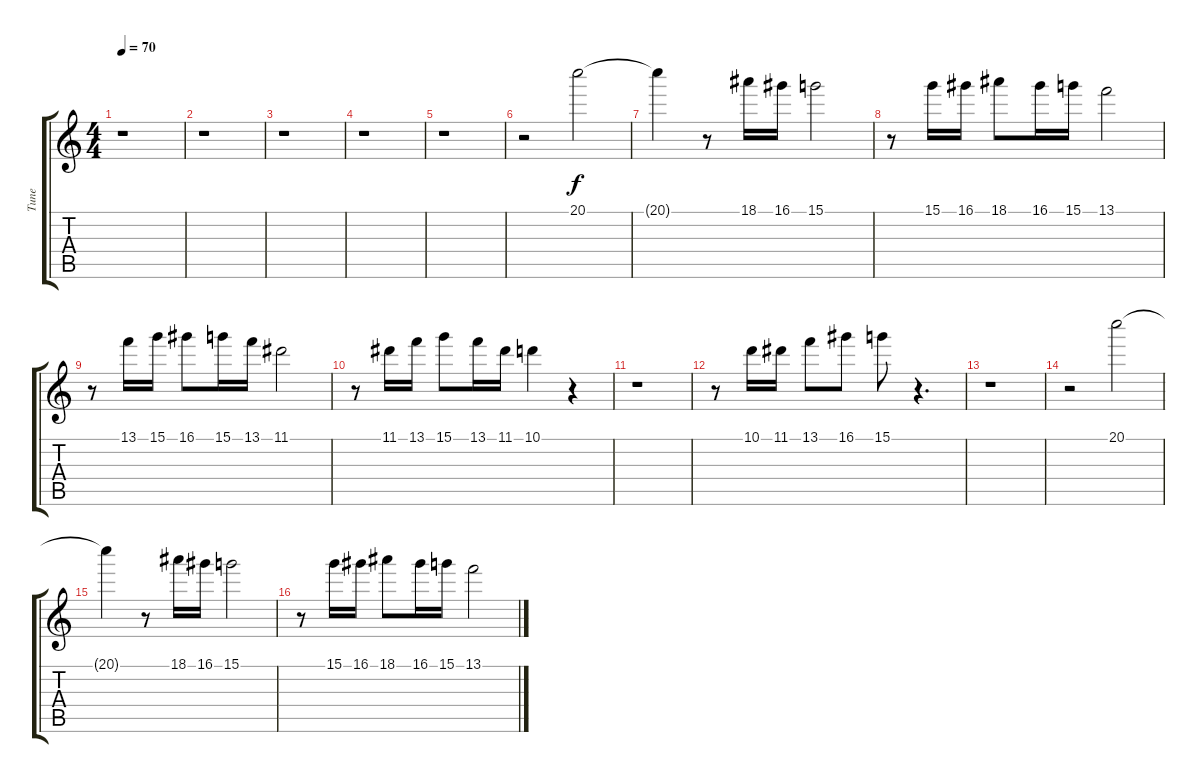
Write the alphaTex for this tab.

\track ("Tune" "Tune") {instrument overdrivenguitar}
\staff {score tabs}
\tuning (E4 B3 G3 D3 A2 E2) {hide}
\ts (4 4)
\tempo 70
\clef g2
\ks c
r.1{dy f} |
r.1 |
r.1 |
r.1 |
r.1 |
r.2 20.1.2 |
20.1{t}.4 r.8 18.1.16 16.1.16 15.1.2 |
r.8 15.1.16 16.1.16 18.1.8 16.1.16 15.1.16 13.1.2 |
r.8 13.1.16 15.1.16 16.1.8 15.1.16 13.1.16 11.1.2 |
r.8 11.1.16 13.1.16 15.1.8 13.1.16 11.1.16 10.1.4 r.4 |
r.1 |
r.8 10.1.16 11.1.16 13.1.8 16.1.8 15.1.8 r.4{d} |
r.1 |
r.2 20.1.2 |
20.1{t}.4 r.8 18.1.16 16.1.16 15.1.2 |
r.8 15.1.16 16.1.16 18.1.8 16.1.16 15.1.16 13.1.2
